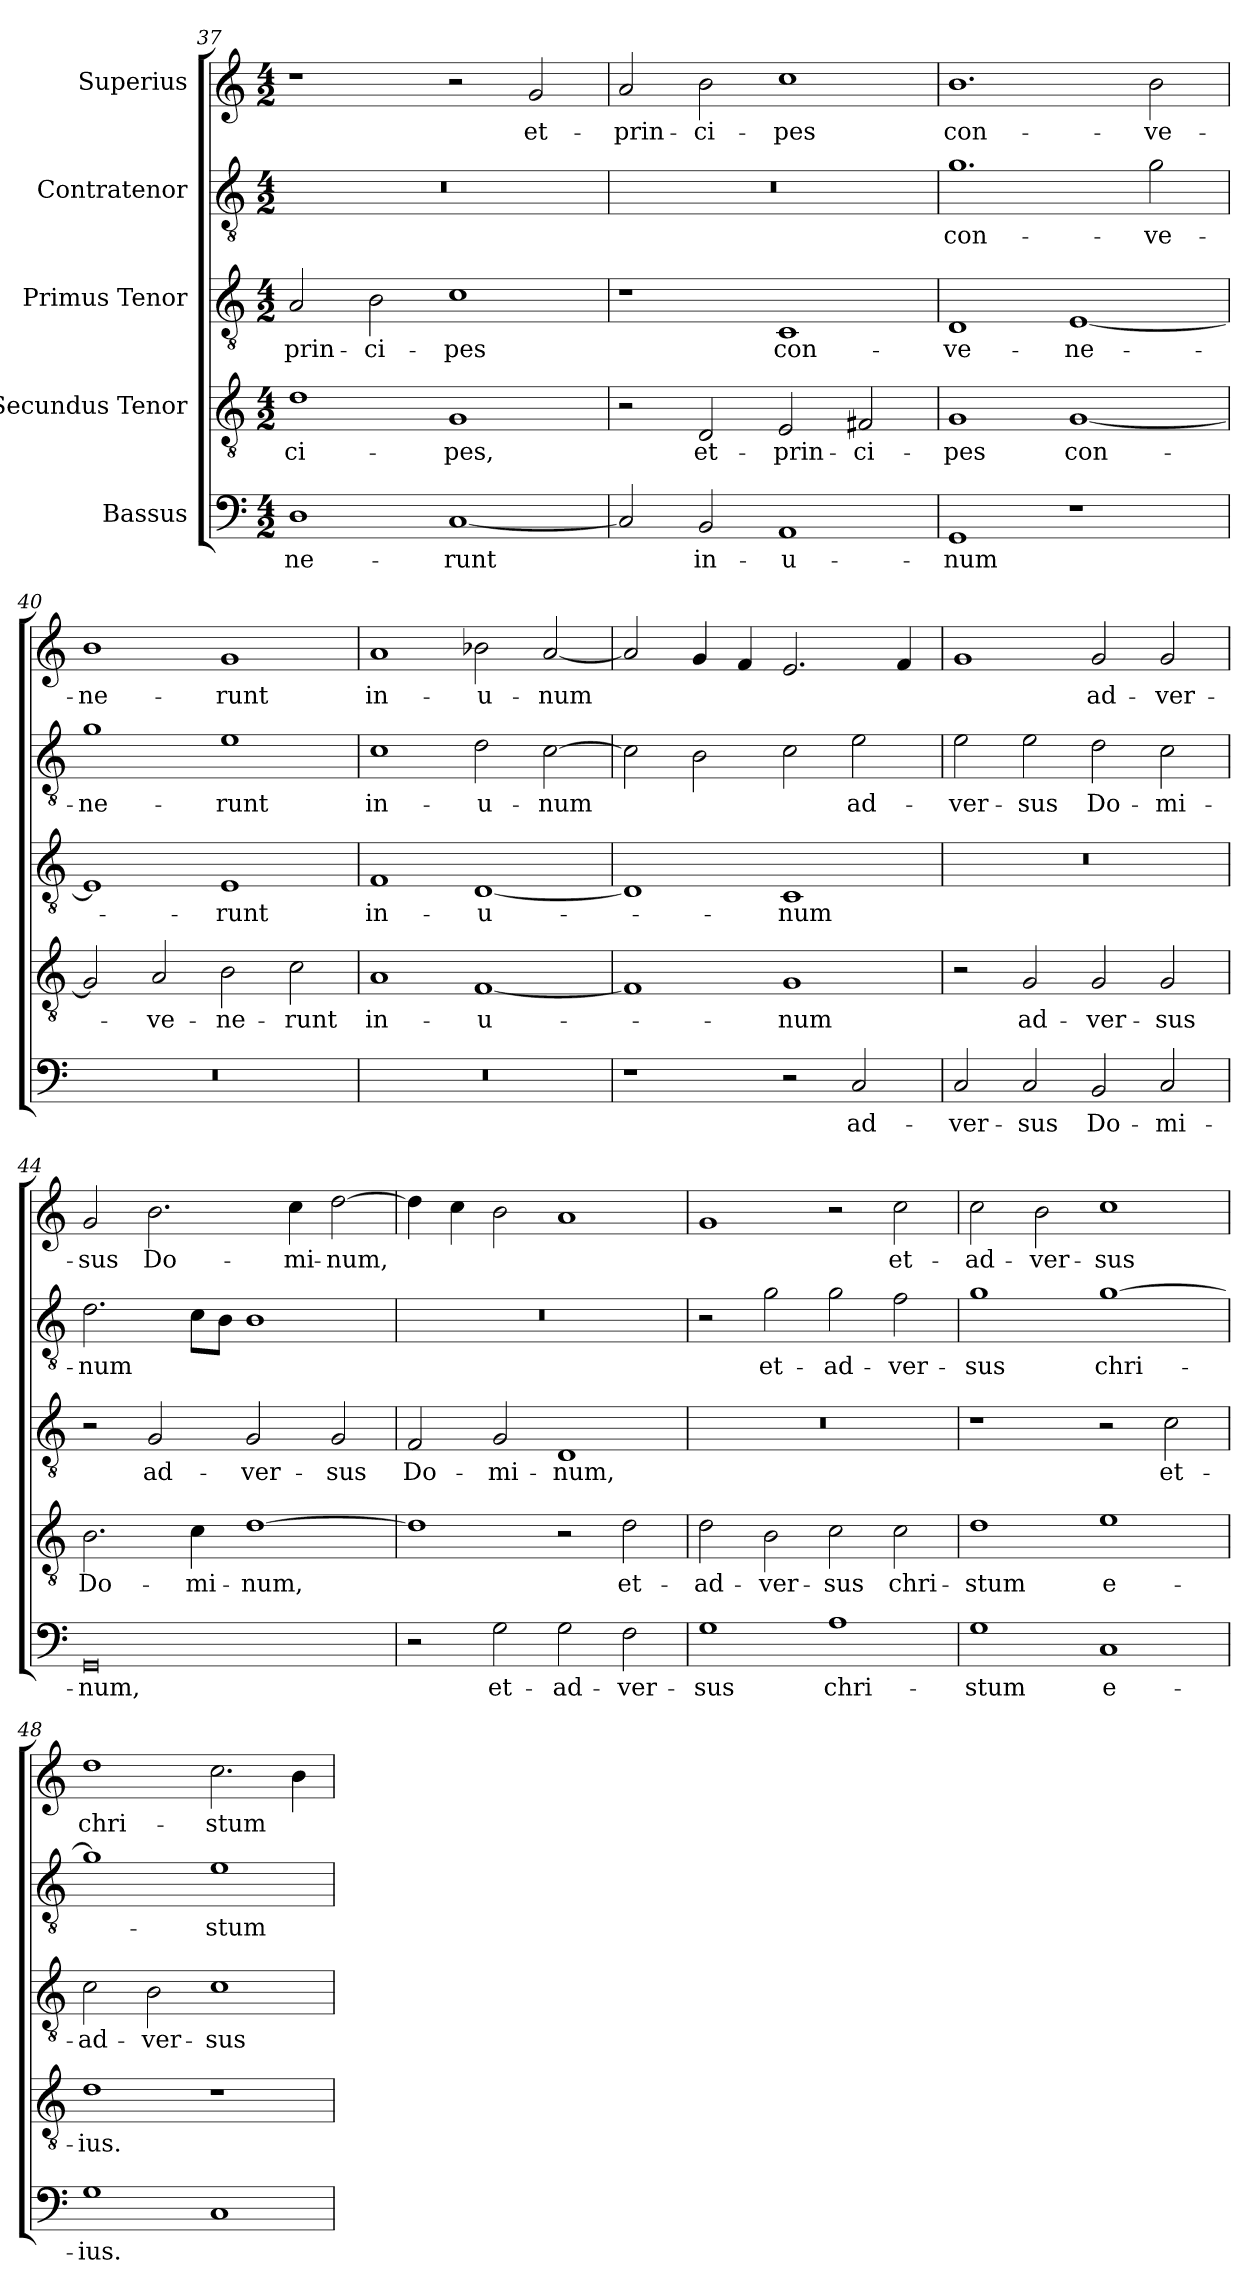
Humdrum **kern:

**kern	**text	**kern	**text	**kern	**text	**kern	**text	**kern	**text
*part5	*part5	*part4	*part4	*part3	*part3	*part2	*part2	*part1	*part1
*staff5	*staff5	*staff4	*staff4	*staff3	*staff3	*staff2	*staff2	*staff1	*staff1
*I"Bassus	*	*I"Secundus Tenor	*	*I"Primus Tenor	*	*I"Contratenor	*	*I"Superius	*
!!LO:LB:g=z
*clefF4	*	*clefGv2	*	*clefGv2	*	*clefGv2	*	*clefG2	*
*k[]	*	*k[]	*	*k[]	*	*k[]	*	*k[]	*
*C:	*	*C:	*	*C:	*	*C:	*	*C:	*
*M4/2	*	*M4/2	*	*M4/2	*	*M4/2	*	*M4/2	*
=37	=37	=37	=37	=37	=37	=37	=37	=37	=37
1D\	-ne-	1d\	-ci-	2A/	prin-	0r	.	1r	.
.	.	.	.	2B\	-ci-	.	.	.	.
[1C/	-runt	1G/	-pes,	1c\	-pes	.	.	2r	.
.	.	.	.	.	.	.	.	2g/	et-
=38	=38	=38	=38	=38	=38	=38	=38	=38	=38
2C/]	.	2r	.	1r	.	0r	.	2a/	prin-
2BB/	in-	2D/	et-	.	.	.	.	2b\	-ci-
1AA/	u-	2E/	prin-	1C/	con-	.	.	1cc\	-pes
.	.	2F#Xi/	-ci-	.	.	.	.	.	.
=39	=39	=39	=39	=39	=39	=39	=39	=39	=39
1GG/	-num	1G/	-pes	1D/	-ve-	1.g\	con-	1.b\	con-
1r	.	[1G/	con-	[1E/	-ne-	.	.	.	.
.	.	.	.	.	.	2g\	-ve-	2b\	-ve-
=40	=40	=40	=40	=40	=40	=40	=40	=40	=40
0r	.	2G/]	.	1E/]	.	1g\	-ne-	1b\	-ne-
.	.	2A/	-ve-	.	.	.	.	.	.
.	.	2B\	-ne-	1E/	-runt	1e\	-runt	1g/	-runt
.	.	2c\	-runt	.	.	.	.	.	.
=41	=41	=41	=41	=41	=41	=41	=41	=41	=41
0r	.	1A/	in-	1F/	in-	1c\	in-	1a/	in-
.	.	[1F/	u-	[1D/	u-	2d\	u-	2b-Xi\	u-
.	.	.	.	.	.	[2c\	-num	[2a/	-num
!!LO:PB:g=z
=42	=42	=42	=42	=42	=42	=42	=42	=42	=42
1r	.	1F/]	.	1D/]	.	2c\]	.	2a/]	.
.	.	.	.	.	.	2B\	.	4g/	.
.	.	.	.	.	.	.	.	4f/	.
2r	.	1G/	-num	1C/	-num	2c\	.	2.e/	.
2C/	ad-	.	.	.	.	2e\	ad-	.	.
.	.	.	.	.	.	.	.	4f/	.
=43	=43	=43	=43	=43	=43	=43	=43	=43	=43
2C/	-ver-	2r	.	0r	.	2e\	-ver-	1g/	.
2C/	-sus	2G/	ad-	.	.	2e\	-sus	.	.
2BB/	Do-	2G/	-ver-	.	.	2d\	Do-	2g/	ad-
2C/	-mi-	2G/	-sus	.	.	2c\	-mi-	2g/	-ver-
=44	=44	=44	=44	=44	=44	=44	=44	=44	=44
0GG/	-num,	2.B\	Do-	2r	.	2.d\	-num	2g/	-sus
.	.	.	.	2G/	ad-	.	.	2.b\	Do-
.	.	4c\	-mi-	.	.	8c\L	.	.	.
.	.	.	.	.	.	8B\J	.	.	.
.	.	[1d\	-num,	2G/	-ver-	1B\	.	.	.
.	.	.	.	.	.	.	.	4cc\	-mi-
.	.	.	.	2G/	-sus	.	.	[2dd\	-num,
=45	=45	=45	=45	=45	=45	=45	=45	=45	=45
2r	.	1d\]	.	2F/	Do-	0r	.	4dd\]	.
.	.	.	.	.	.	.	.	4cc\	.
2G\	et-	.	.	2G/	-mi-	.	.	2b\	.
2G\	ad-	2r	.	1D/	-num,	.	.	1a/	.
2F\	-ver-	2d\	et-	.	.	.	.	.	.
=46	=46	=46	=46	=46	=46	=46	=46	=46	=46
1G\	-sus	2d\	ad-	0r	.	2r	.	1g/	.
.	.	2B\	-ver-	.	.	2g\	et-	.	.
1A\	chri-	2c\	-sus	.	.	2g\	ad-	2r	.
.	.	2c\	chri-	.	.	2f\	-ver-	2cc\	et-
!!LO:LB:g=z
=47	=47	=47	=47	=47	=47	=47	=47	=47	=47
1G\	-stum	1d\	-stum	1r	.	1g\	-sus	2cc\	ad-
.	.	.	.	.	.	.	.	2b\	-ver-
1C/	e-	1e\	e-	2r	.	[1g\	chri-	1cc\	-sus
.	.	.	.	2c\	et-	.	.	.	.
=48	=48	=48	=48	=48	=48	=48	=48	=48	=48
1G\	-ius.	1d\	-ius.	2c\	ad-	1g\]	.	1dd\	chri-
.	.	.	.	2B\	-ver-	.	.	.	.
1C/	.	1r	.	1c\	-sus	1e\	-stum	2.cc\	-stum
.	.	.	.	.	.	.	.	4b\	.
=	=	=	=	=	=	=	=	=	=
*-	*-	*-	*-	*-	*-	*-	*-	*-	*-
